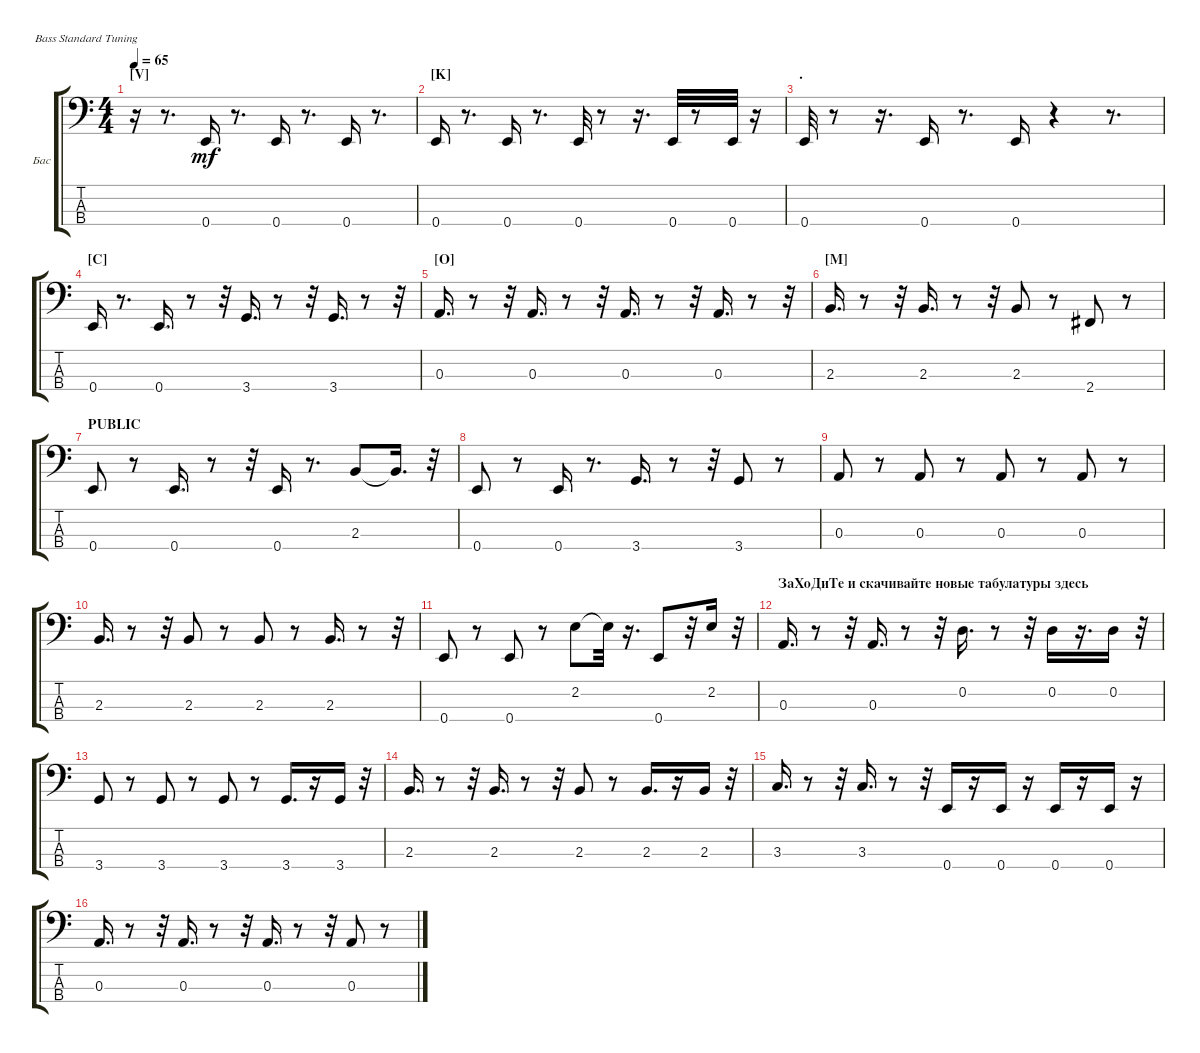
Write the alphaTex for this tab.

\bracketExtendMode groupsimilarinstruments
\firstSystemTrackNameOrientation horizontal
\otherSystemsTrackNameOrientation horizontal
\track ("Бас" "Бас") {instrument electricbassfinger}
\staff {score tabs}
\tuning (G2 D2 A1 E1)
\ts (4 4)
\section ("V" "")
\tempo 65
\clef f4
\ks c
r.16{dy mf instrument electricbassfinger} r.8{d} 0.4.16 r.8{d} 0.4.16 r.8{d} 0.4.16 r.8{d} |
\section ("K" "")
0.4.16 r.8{d} 0.4.16 r.8{d} 0.4.32 r.8 r.16{d} 0.4.32 r.8 0.4.32 r.16 |
\section ("" ".")
0.4.32 r.8 r.16{d} 0.4.16 r.8{d} 0.4.16 r.4 r.8{d} |
\section ("C" "")
0.4.16 r.8{d} 0.4.16{d} r.8 r.32 3.4.16{d} r.8 r.32 3.4.16{d} r.8 r.32 |
\section ("O" "")
0.3.16{d} r.8 r.32 0.3.16{d} r.8 r.32 0.3.16{d} r.8 r.32 0.3.16{d} r.8 r.32 |
\section ("M" "")
2.3.16{d} r.8 r.32 2.3.16{d} r.8 r.32 2.3.8 r.8 2.4.8 r.8 |
\section ("" "PUBLIC")
0.4.8 r.8 0.4.16{d} r.8 r.32 0.4.16 r.8{d} 2.3.8 2.3{t}.16{d} r.32 |
0.4.8 r.8 0.4.16 r.8{d} 3.4.16{d} r.8 r.32 3.4.8 r.8 |
0.3.8 r.8 0.3.8 r.8 0.3.8 r.8 0.3.8 r.8 |
2.3.16{d} r.8 r.32 2.3.8 r.8 2.3.8 r.8 2.3.16{d} r.8 r.32 |
0.4.8 r.8 0.4.8 r.8 2.2.8 2.2{t}.32 r.16{d} 0.4.8 r.32 2.2.16 r.32 |
\section ("" "ЗаХоДиТе и скачивайте новые табулатуры здесь")
0.3.16{d} r.8 r.32 0.3.16{d} r.8 r.32 0.2.16{d} r.8 r.32 0.2.16 r.16{d} 0.2.16 r.32 |
3.4.8 r.8 3.4.8 r.8 3.4.8 r.8 3.4.16{d} r.16 3.4.16 r.32 |
2.3.16{d} r.8 r.32 2.3.16{d} r.8 r.32 2.3.8 r.8 2.3.16{d} r.16 2.3.16 r.32 |
3.3.16{d} r.8 r.32 3.3.16{d} r.8 r.32 0.4.16 r.16 0.4.16 r.16 0.4.16 r.16 0.4.16 r.16 |
0.3.16{d} r.8 r.32 0.3.16{d} r.8 r.32 0.3.16{d} r.8 r.32 0.3.8 r.8
